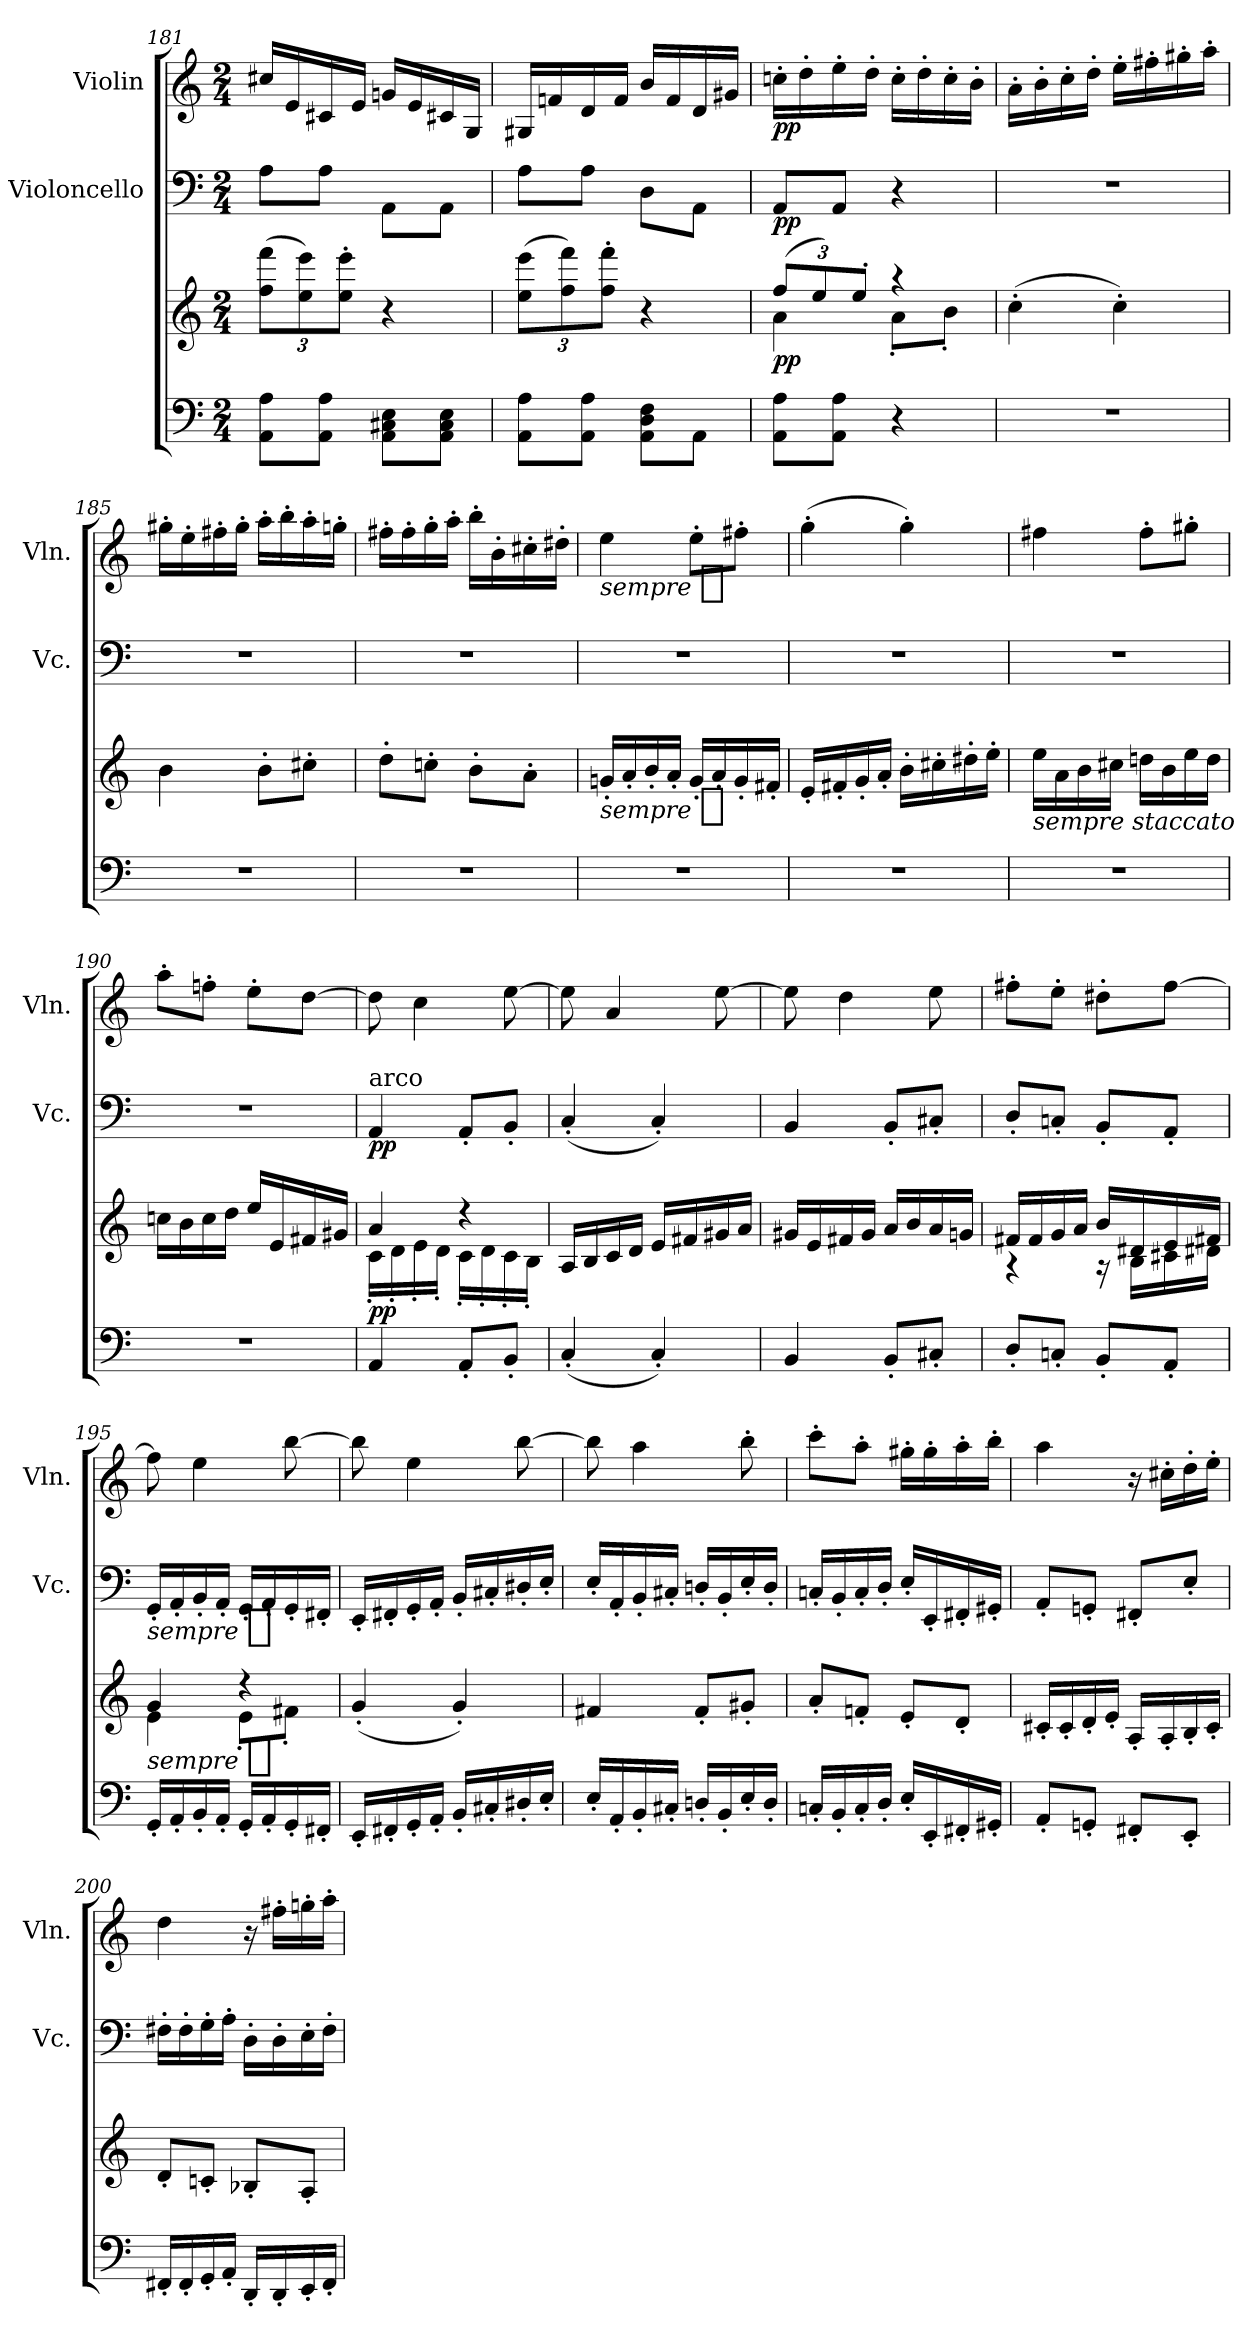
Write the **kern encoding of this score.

**kern	**kern	**dynam	**kern	**dynam	**kern	**dynam
*part3	*part3	*part3	*part2	*part2	*part1	*part1
*staff4	*staff3	*staff3/4	*staff2	*staff2	*staff1	*staff1
*	*	*	*I"Violoncello	*	*I"Violin	*
*	*	*	*I'Vc.	*	*I'Vln.	*
*clefF4	*clefG2	*	*clefF4	*	*clefG2	*
*k[]	*k[]	*	*k[]	*	*k[]	*
*M2/4	*M2/4	*	*M2/4	*	*M2/4	*
*	*Xbrackettup	*	*	*	*	*
=181	=181	=181	=181	=181	=181	=181
!	!	!LO:DY:b	!	!LO:DY:b	!	!LO:DY:b
8AA\ 8A\L	(>12ff\ 12fff\L	dim.	8A\L	dim.	16cc#X/LL	dim.
.	.	.	.	.	16e/	.
.	12ee\ 12eee\)	.	.	.	.	.
8AA\ 8A\J	.	.	8A\J	.	16c#X/	.
.	12ee'\ 12eee'\J	.	.	.	.	.
.	.	.	.	.	16e/JJ	.
8AA\ 8C#X\ 8E\L	4r	.	8AA\L	.	16gn/LL	.
.	.	.	.	.	16e/	.
8AA\ 8C#\ 8E\J	.	.	8AA\J	.	16c#X/	.
.	.	.	.	.	16G/JJ	.
=182	=182	=182	=182	=182	=182	=182
8AA\ 8A\L	(>12ee\ 12eee\L	.	8A\L	.	16G#X/LL	.
.	.	.	.	.	16fn/	.
.	12ff\ 12fff\)	.	.	.	.	.
8AA\ 8A\J	.	.	8A\J	.	16d/	.
.	12ff'\ 12fff'\J	.	.	.	.	.
.	.	.	.	.	16f/JJ	.
8AA\ 8D\ 8F\L	4r	.	8D\L	.	16b/LL	.
.	.	.	.	.	16f/	.
8AA\J	.	.	8AA\J	.	16d/	.
.	.	.	.	.	16g#X/JJ	.
=183	=183	=183	=183	=183	=183	=183
*	*^	*	*	*	*	*
!	!	!	!LO:DY:b	!	!LO:DY:b	!	!LO:DY:b
8AA\ 8A\L	(>12ff/L	4a\	pp	8AA/L	pp	16ccn'\LL	pp
.	.	.	.	.	.	16dd'\	.
.	12ee/)	.	.	.	.	.	.
8AA\ 8A\J	.	.	.	8AA/J	.	16ee'\	.
.	12ee'/J	.	.	.	.	.	.
.	.	.	.	.	.	16dd'\JJ	.
4r	4r	8a'\L	.	4r	.	16cc'\LL	.
.	.	.	.	.	.	16dd'\	.
.	.	8b'\J	.	.	.	16cc'\	.
.	.	.	.	.	.	16b'\JJ	.
*	*v	*v	*	*	*	*	*
=184	=184	=184	=184	=184	=184	=184
2r	(>4cc'\	.	2r	.	16a'\LL	.
.	.	.	.	.	16b'\	.
.	.	.	.	.	16cc'\	.
.	.	.	.	.	16dd'\JJ	.
.	4cc'\)	.	.	.	16ee'\LL	.
.	.	.	.	.	16ff#X'\	.
.	.	.	.	.	16gg#X'\	.
.	.	.	.	.	16aa'\JJ	.
=185	=185	=185	=185	=185	=185	=185
2r	4b\	.	2r	.	16gg#X'\LL	.
.	.	.	.	.	16ee'\	.
.	.	.	.	.	16ff#X'\	.
.	.	.	.	.	16gg#'\JJ	.
.	8b'\L	.	.	.	16aa'\LL	.
.	.	.	.	.	16bb'\	.
.	8cc#X'\J	.	.	.	16aa'\	.
.	.	.	.	.	16ggn'\JJ	.
=186	=186	=186	=186	=186	=186	=186
2r	8dd'\L	.	2r	.	16ff#X'\LL	.
.	.	.	.	.	16ff#'\	.
.	8ccn'\J	.	.	.	16gg'\	.
.	.	.	.	.	16aa'\JJ	.
.	8b'\L	.	.	.	16bb'\LL	.
.	.	.	.	.	16b'\	.
.	8a'\J	.	.	.	16cc#X'\	.
.	.	.	.	.	16dd#X'\JJ	.
=187	=187	=187	=187	=187	=187	=187
!	!	!LO:DY:b:t=sempre %s	!	!	!	!LO:DY:b:t=sempre %s
2r	16gn'/LL	pp	2r	.	4ee\	pp
.	16a'/	.	.	.	.	.
.	16b'/	.	.	.	.	.
.	16a'/JJ	.	.	.	.	.
.	16g'/LL	.	.	.	8ee'\L	.
.	16a'/	.	.	.	.	.
.	16g'/	.	.	.	8ff#X'\J	.
.	16f#X'/JJ	.	.	.	.	.
=188	=188	=188	=188	=188	=188	=188
2r	16e'/LL	.	2r	.	(>4gg'\	.
.	16f#X'/	.	.	.	.	.
.	16g'/	.	.	.	.	.
.	16a'/JJ	.	.	.	.	.
.	16b'\LL	.	.	.	4gg'\)	.
.	16cc#X'\	.	.	.	.	.
.	16dd#X'\	.	.	.	.	.
.	16ee'\JJ	.	.	.	.	.
=189	=189	=189	=189	=189	=189	=189
!	!LO:TX:b:i:t=sempre staccato	!	!	!	!	!
2r	16ee\LL	.	2r	.	4ff#X\	.
.	16a\	.	.	.	.	.
.	16b\	.	.	.	.	.
.	16cc#X\JJ	.	.	.	.	.
.	16ddn\LL	.	.	.	8ff#'\L	.
.	16b\	.	.	.	.	.
.	16ee\	.	.	.	8gg#X'\J	.
.	16dd\JJ	.	.	.	.	.
=190	=190	=190	=190	=190	=190	=190
2r	16ccn\LL	.	2r	.	8aa'\L	.
.	16b\	.	.	.	.	.
.	16cc\	.	.	.	8ffn'\J	.
.	16dd\JJ	.	.	.	.	.
.	16ee/LL	.	.	.	8ee'\L	.
.	16e/	.	.	.	.	.
.	16f#X/	.	.	.	[8dd\J	.
.	16g#X/JJ	.	.	.	.	.
=191	=191	=191	=191	=191	=191	=191
*	*^	*	*	*	*	*
!	!	!	!	!LO:TX:a:t=arco	!	!	!
!	!	!	!LO:DY:b	!	!LO:DY:b	!	!
4AA/	4a/	16c'\LL	pp	4AA/	pp	8dd\]	.
.	.	16d'\	.	.	.	.	.
.	.	16e'\	.	.	.	4cc\	.
.	.	16d'\JJ	.	.	.	.	.
8AA'/L	4r	16c'\LL	.	8AA'/L	.	.	.
.	.	16d'\	.	.	.	.	.
8BB'/J	.	16c'\	.	8BB'/J	.	[8ee\	.
.	.	16B'\JJ	.	.	.	.	.
*	*v	*v	*	*	*	*	*
=192	=192	=192	=192	=192	=192	=192
(<4C'/	16A/LL	.	(<4C'/	.	8ee\]	.
.	16B/	.	.	.	.	.
.	16c/	.	.	.	4a/	.
.	16d/JJ	.	.	.	.	.
4C'/)	16e/LL	.	4C'/)	.	.	.
.	16f#X/	.	.	.	.	.
.	16g#X/	.	.	.	[8ee\	.
.	16a/JJ	.	.	.	.	.
=193	=193	=193	=193	=193	=193	=193
4BB/	16g#X/LL	.	4BB/	.	8ee\]	.
.	16e/	.	.	.	.	.
.	16f#X/	.	.	.	4dd\	.
.	16g#/JJ	.	.	.	.	.
8BB'/L	16a/LL	.	8BB'/L	.	.	.
.	16b/	.	.	.	.	.
8C#X'/J	16a/	.	8C#X'/J	.	8ee\	.
.	16gn/JJ	.	.	.	.	.
=194	=194	=194	=194	=194	=194	=194
*	*^	*	*	*	*	*
8D'/L	16f#X/LL	4r	.	8D'/L	.	8ff#X'\L	.
.	16f#/	.	.	.	.	.	.
8Cn'/J	16g/	.	.	8Cn'/J	.	8ee'\J	.
.	16a/JJ	.	.	.	.	.	.
8BB'/L	16b/LL	16r	.	8BB'/L	.	8dd#X'\L	.
.	16d#X/	16B\LL	.	.	.	.	.
8AA'/J	16e/	16c#X\	.	8AA'/J	.	[8ff#\J	.
.	16f#X/JJ	16d#X\JJ	.	.	.	.	.
=195	=195	=195	=195	=195	=195	=195	=195
!	!	!	!LO:DY:b:t=sempre %s	!	!LO:DY:b:t=sempre %s	!	!
16GG'/LL	4g/	4e\	pp	16GG'/LL	pp	8ff#\]	.
16AA'/	.	.	.	16AA'/	.	.	.
16BB'/	.	.	.	16BB'/	.	4ee\	.
16AA'/JJ	.	.	.	16AA'/JJ	.	.	.
16GG'/LL	4r	8e'\L	.	16GG'/LL	.	.	.
16AA'/	.	.	.	16AA'/	.	.	.
16GG'/	.	8f#X'\J	.	16GG'/	.	[8bb\	.
16FF#X'/JJ	.	.	.	16FF#X'/JJ	.	.	.
*	*v	*v	*	*	*	*	*
=196	=196	=196	=196	=196	=196	=196
16EE'/LL	(<4g'/	.	16EE'/LL	.	8bb\]	.
16FF#X'/	.	.	16FF#X'/	.	.	.
16GG'/	.	.	16GG'/	.	4ee\	.
16AA'/JJ	.	.	16AA'/JJ	.	.	.
16BB'/LL	4g'/)	.	16BB'/LL	.	.	.
16C#X'/	.	.	16C#X'/	.	.	.
16D#X'/	.	.	16D#X'/	.	[8bb\	.
16E'/JJ	.	.	16E'/JJ	.	.	.
=197	=197	=197	=197	=197	=197	=197
16E'/LL	4f#X/	.	16E'/LL	.	8bb\]	.
16AA'/	.	.	16AA'/	.	.	.
16BB'/	.	.	16BB'/	.	4aa\	.
16C#X'/JJ	.	.	16C#X'/JJ	.	.	.
16Dn'/LL	8f#'/L	.	16Dn'/LL	.	.	.
16BB'/	.	.	16BB'/	.	.	.
16E'/	8g#X'/J	.	16E'/	.	8bb'\	.
16D'/JJ	.	.	16D'/JJ	.	.	.
=198	=198	=198	=198	=198	=198	=198
16Cn'/LL	8a'/L	.	16Cn'/LL	.	8ccc'\L	.
16BB'/	.	.	16BB'/	.	.	.
16C'/	8fn'/J	.	16C'/	.	8aa'\J	.
16D'/JJ	.	.	16D'/JJ	.	.	.
16E'/LL	8e'/L	.	16E'/LL	.	16gg#X'\LL	.
16EE'/	.	.	16EE'/	.	16gg#'\	.
16FF#X'/	8d'/J	.	16FF#X'/	.	16aa'\	.
16GG#X'/JJ	.	.	16GG#X'/JJ	.	16bb'\JJ	.
=199	=199	=199	=199	=199	=199	=199
8AA'/L	16c#X'/LL	.	8AA'/L	.	4aa\	.
.	16c#'/	.	.	.	.	.
8GGn'/J	16d'/	.	8GGn'/J	.	.	.
.	16e'/JJ	.	.	.	.	.
8FF#X'/L	16A'/LL	.	8FF#X'/L	.	16r	.
.	16A'/	.	.	.	16cc#X'\LL	.
8EE'/J	16B'/	.	8E'/J	.	16dd'\	.
.	16c#'/JJ	.	.	.	16ee'\JJ	.
=200	=200	=200	=200	=200	=200	=200
16FF#X'/LL	8d'/L	.	16F#X'\LL	.	4dd\	.
16FF#'/	.	.	16F#'\	.	.	.
16GG'/	8cn'/J	.	16G'\	.	.	.
16AA'/JJ	.	.	16A'\JJ	.	.	.
16DD'/LL	8B-X'/L	.	16D'\LL	.	16r	.
16DD'/	.	.	16D'\	.	16ff#X'\LL	.
16EE'/	8A'/J	.	16E'\	.	16ggn'\	.
16FF#'/JJ	.	.	16F#'\JJ	.	16aa'\JJ	.
=	=	=	=	=	=	=
*-	*-	*-	*-	*-	*-	*-
